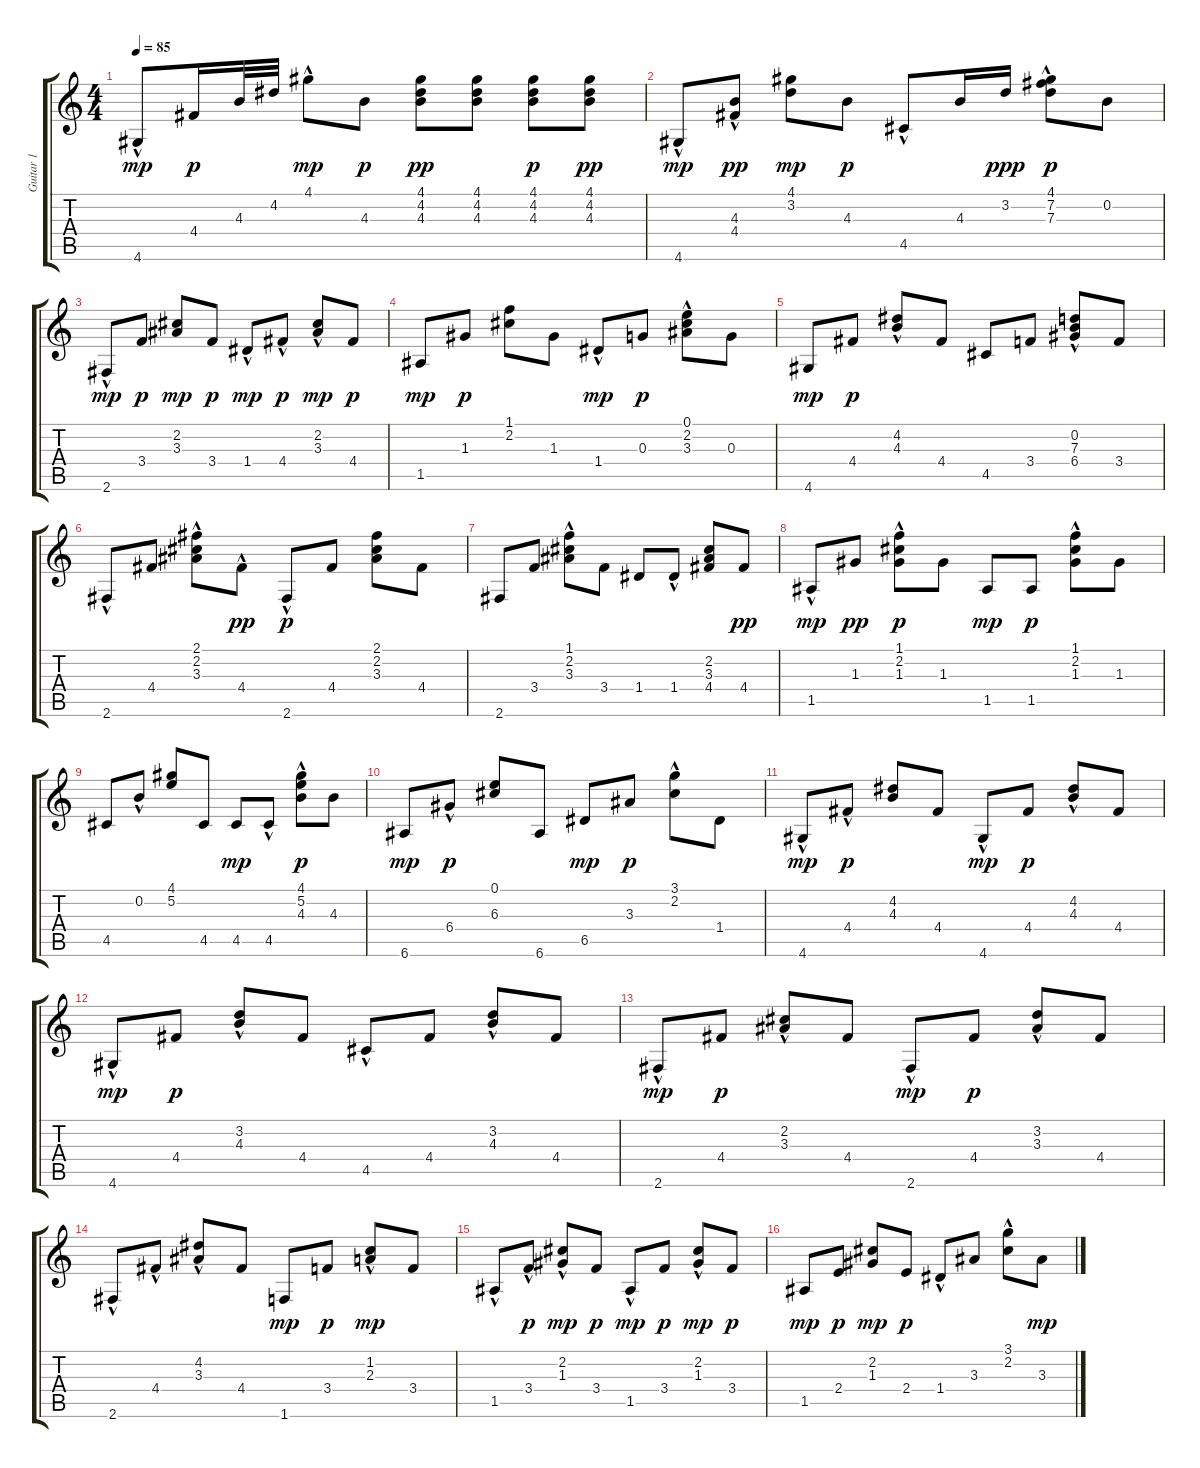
\track ("Guitar 1" "Guitar 1") {instrument acousticguitarnylon}
\staff {score tabs}
\tuning (E4 B3 G3 D3 A2 E2) {hide}
\ts (4 4)
\tempo 85
\clef g2
\ks c
4.6{hac}.8{dy mp} 4.4.16{dy p} 4.3.32 4.2.32 4.1{hac}.8{dy mp} 4.3.8{dy p} (4.1 4.2 4.3).8{dy pp} (4.1 4.2 4.3).8 (4.1 4.2 4.3).8{dy p} (4.1 4.2 4.3).8{dy pp} |
4.6{hac}.8{dy mp} (4.3 4.4{hac}).8{dy pp} (4.1 3.2).8{dy mp} 4.3.8{dy p} 4.5{hac}.8 4.3.16 3.2.16{dy ppp} (4.1{hac} 7.2 7.3{hac}).8{dy p} 0.2.8 |
2.6{hac}.8{dy mp} 3.4.8{dy p} (2.2 3.3).8{dy mp} 3.4.8{dy p} 1.4{hac}.8{dy mp} 4.4{hac}.8{dy p} (2.2{hac} 3.3{hac}).8{dy mp} 4.4.8{dy p} |
1.5.8{dy mp} 1.3.8{dy p} (1.1 2.2).8 1.3.8 1.4{hac}.8{dy mp} 0.3.8{dy p} (0.1{hac} 2.2{hac} 3.3).8 0.3.8 |
4.6.8{dy mp} 4.4.8{dy p} (4.2{hac} 4.3{hac}).8 4.4.8 4.5.8 3.4.8 (0.2 7.3{hac} 6.4).8 3.4.8 |
2.6{hac}.8 4.4.8 (2.1{hac} 2.2 3.3).8 4.4{hac}.8{dy pp} 2.6{hac}.8{dy p} 4.4.8 (2.1 2.2 3.3).8 4.4.8 |
2.6.8 3.4.8 (1.1{hac} 2.2 3.3).8 3.4.8 1.4.8 1.4{hac}.8 (2.2 3.3 4.4).8 4.4.8{dy pp} |
1.5{hac}.8{dy mp} 1.3.8{dy pp} (1.1{hac} 2.2 1.3).8{dy p} 1.3.8 1.5.8{dy mp} 1.5.8{dy p} (1.1{hac} 2.2 1.3{hac}).8 1.3.8 |
4.5.8 0.2{hac}.8 (4.1 5.2).8 4.5.8 4.5.8{dy mp} 4.5{hac}.8 (4.1{hac} 5.2{hac} 4.3).8{dy p} 4.3.8 |
6.6.8{dy mp} 6.4{hac}.8{dy p} (0.1 6.3).8 6.6.8 6.5.8{dy mp} 3.3.8{dy p} (3.1{hac} 2.2{hac}).8 1.4.8 |
4.6{hac}.8{dy mp} 4.4{hac}.8{dy p} (4.2 4.3).8 4.4.8 4.6{hac}.8{dy mp} 4.4.8{dy p} (4.2{hac} 4.3{hac}).8 4.4.8 |
4.6{hac}.8{dy mp} 4.4.8{dy p} (3.2{hac} 4.3).8 4.4.8 4.5{hac}.8 4.4.8 (3.2{hac} 4.3{hac}).8 4.4.8 |
2.6{hac}.8{dy mp} 4.4.8{dy p} (2.2{hac} 3.3).8 4.4.8 2.6{hac}.8{dy mp} 4.4.8{dy p} (3.2{hac} 3.3{hac}).8 4.4.8 |
2.6{hac}.8 4.4{hac}.8 (4.2{hac} 3.3{hac}).8 4.4.8 1.6.8{dy mp} 3.4.8{dy p} (1.2{hac} 2.3{hac}).8{dy mp} 3.4.8 |
1.5{hac}.8 3.4{hac}.8{dy p} (2.2{hac} 1.3{hac}).8{dy mp} 3.4.8{dy p} 1.5{hac}.8{dy mp} 3.4.8{dy p} (2.2{hac} 1.3{hac}).8{dy mp} 3.4.8{dy p} |
1.5.8{dy mp} 2.4.8{dy p} (2.2 1.3).8{dy mp} 2.4.8{dy p} 1.4{hac}.8 3.3.8 (3.1{hac} 2.2).8 3.3.8{dy mp}
